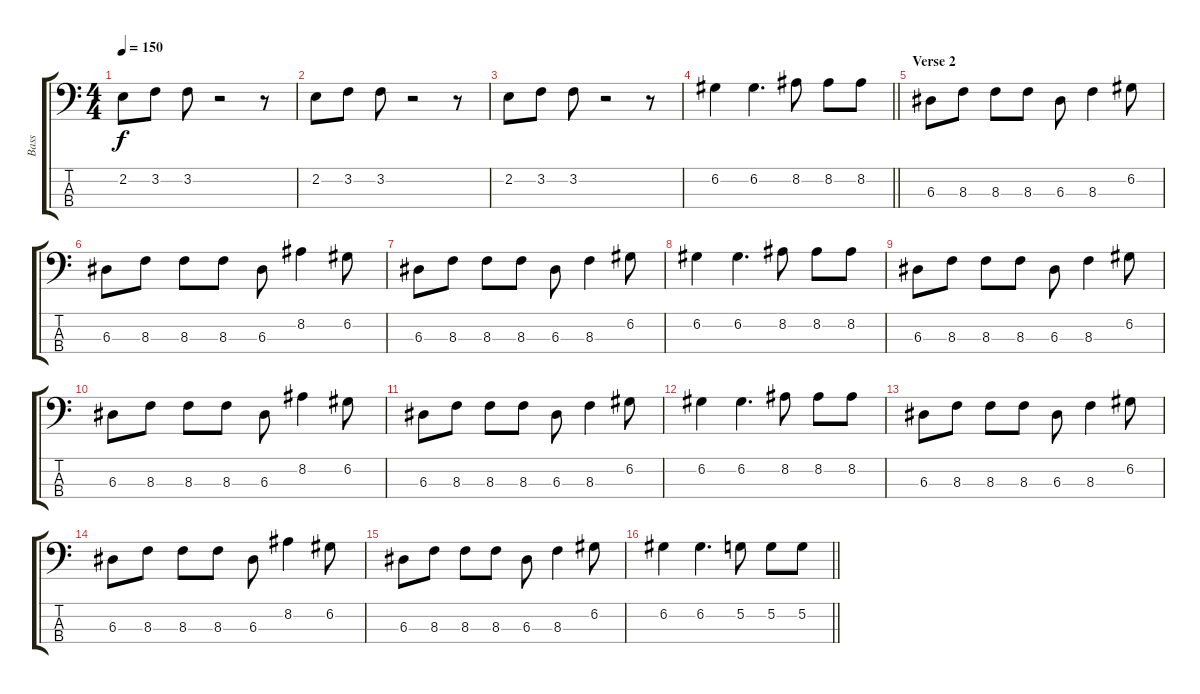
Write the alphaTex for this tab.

\track ("Bass" "Bass") {instrument electricbassfinger}
\staff {score tabs}
\tuning (G2 D2 A1 E1) {hide}
\ts (4 4)
\tempo 150
\clef f4
\ks c
2.2.8{dy f} 3.2.8 3.2.8 r.2 r.8 |
2.2.8 3.2.8 3.2.8 r.2 r.8 |
2.2.8 3.2.8 3.2.8 r.2 r.8 |
\barLineRight lightlight
6.2.4 6.2.4{d} 8.2.8 8.2.8 8.2.8 |
\section ("" "Verse 2")
6.3.8 8.3.8 8.3.8 8.3.8 6.3.8 8.3.4 6.2.8 |
6.3.8 8.3.8 8.3.8 8.3.8 6.3.8 8.2.4 6.2.8 |
6.3.8 8.3.8 8.3.8 8.3.8 6.3.8 8.3.4 6.2.8 |
6.2.4 6.2.4{d} 8.2.8 8.2.8 8.2.8 |
6.3.8 8.3.8 8.3.8 8.3.8 6.3.8 8.3.4 6.2.8 |
6.3.8 8.3.8 8.3.8 8.3.8 6.3.8 8.2.4 6.2.8 |
6.3.8 8.3.8 8.3.8 8.3.8 6.3.8 8.3.4 6.2.8 |
6.2.4 6.2.4{d} 8.2.8 8.2.8 8.2.8 |
6.3.8 8.3.8 8.3.8 8.3.8 6.3.8 8.3.4 6.2.8 |
6.3.8 8.3.8 8.3.8 8.3.8 6.3.8 8.2.4 6.2.8 |
6.3.8 8.3.8 8.3.8 8.3.8 6.3.8 8.3.4 6.2.8 |
\barLineRight lightlight
6.2.4 6.2.4{d} 5.2.8 5.2.8 5.2.8
